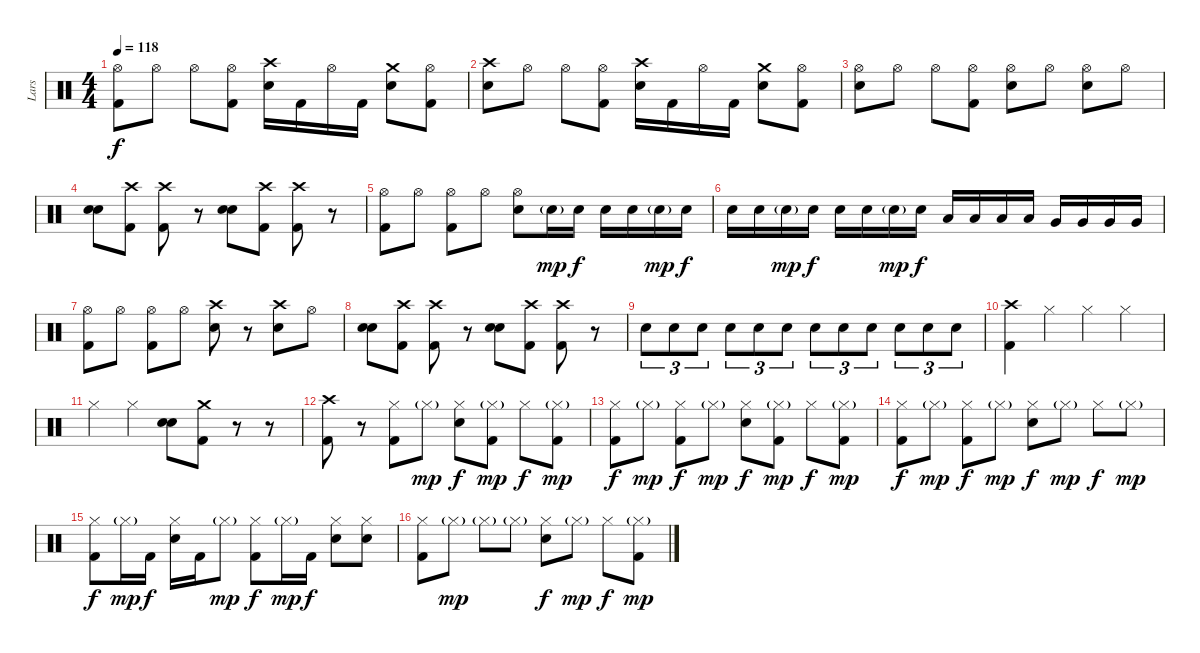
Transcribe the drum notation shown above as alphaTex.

\track ("Lars" "Lars") {solo instrument percussion}
\staff {score}
\articulation defaults
\ts (4 4)
\tempo 118
\clef neutral
\ks c
("Hi-Hat (open)" "Kick (hit) 2").8{dy f} "Hi-Hat (open)".8 "Hi-Hat (open)".8 ("Hi-Hat (open)" "Kick (hit) 2").8 ("Crash high (hit)" "Electric Snare (hit)").16 "Kick (hit) 2".16 "Hi-Hat (open)".16 "Kick (hit) 2".16 ("Crash medium (hit)" "Electric Snare (hit)").8 ("Hi-Hat (open)" "Kick (hit) 2").8 |
("Crash high (hit)" "Electric Snare (hit)").8 "Hi-Hat (open)".8 "Hi-Hat (open)".8 ("Hi-Hat (open)" "Kick (hit) 2").8 ("Crash high (hit)" "Electric Snare (hit)").16 "Kick (hit) 2".16 "Hi-Hat (open)".16 "Kick (hit) 2".16 ("Crash medium (hit)" "Electric Snare (hit)").8 ("Hi-Hat (open)" "Kick (hit) 2").8 |
("Hi-Hat (open)" "Electric Snare (hit)").8 "Hi-Hat (open)".8 "Hi-Hat (open)".8 ("Hi-Hat (open)" "Kick (hit) 2").8 ("Hi-Hat (open)" "Electric Snare (hit)").8 "Hi-Hat (open)".8 ("Hi-Hat (open)" "Electric Snare (hit)").8 "Hi-Hat (open)".8 |
("Electric Snare (hit)" "Electric Snare (hit)").8 ("Crash high (hit)" "Kick (hit) 2").8 ("Crash high (hit)" "Kick (hit) 2").8 r.8 ("Electric Snare (hit)" "Electric Snare (hit)").8 ("Crash high (hit)" "Kick (hit) 2").8 ("Crash high (hit)" "Kick (hit) 2").8 r.8 |
("Hi-Hat (open)" "Kick (hit) 2").8 "Hi-Hat (open)".8 ("Hi-Hat (open)" "Kick (hit) 2").8 "Hi-Hat (open)".8 ("Hi-Hat (open)" "Electric Snare (hit)").8 "Electric Snare (hit)"{g}.16{dy mp} "Electric Snare (hit)".16{dy f} "Electric Snare (hit)".16 "Electric Snare (hit)".16 "Electric Snare (hit)"{g}.16{dy mp} "Electric Snare (hit)".16{dy f} |
"Electric Snare (hit)".16 "Electric Snare (hit)".16 "Electric Snare (hit)"{g}.16{dy mp} "Electric Snare (hit)".16{dy f} "Electric Snare (hit)".16 "Electric Snare (hit)".16 "Electric Snare (hit)"{g}.16{dy mp} "Electric Snare (hit)".16{dy f} "Low Tom (hit)".16 "Low Tom (hit)".16 "Low Tom (hit)".16 "Low Tom (hit)".16 "Very Low Tom (hit)".16 "Very Low Tom (hit)".16 "Very Low Tom (hit)".16 "Very Low Tom (hit)".16 |
("Hi-Hat (open)" "Kick (hit) 2").8 "Hi-Hat (open)".8 ("Hi-Hat (open)" "Kick (hit) 2").8 "Hi-Hat (open)".8 ("Crash high (hit)" "Electric Snare (hit)").8 r.8 ("Crash high (hit)" "Electric Snare (hit)").8 "Hi-Hat (open)".8 |
("Electric Snare (hit)" "Electric Snare (hit)").8 ("Crash high (hit)" "Kick (hit) 2").8 ("Crash high (hit)" "Kick (hit) 2").8 r.8 ("Electric Snare (hit)" "Electric Snare (hit)").8 ("Crash high (hit)" "Kick (hit) 2").8 ("Crash high (hit)" "Kick (hit) 2").8 r.8 |
"Electric Snare (hit)".8{tu (3 2)} "Electric Snare (hit)".8{tu (3 2)} "Electric Snare (hit)".8{tu (3 2)} "Electric Snare (hit)".8{tu (3 2)} "Electric Snare (hit)".8{tu (3 2)} "Electric Snare (hit)".8{tu (3 2)} "Electric Snare (hit)".8{tu (3 2)} "Electric Snare (hit)".8{tu (3 2)} "Electric Snare (hit)".8{tu (3 2)} "Electric Snare (hit)".8{tu (3 2)} "Electric Snare (hit)".8{tu (3 2)} "Electric Snare (hit)".8{tu (3 2)} |
("Crash high (hit)" "Kick (hit) 2").4 "Hi-Hat (closed)".4 "Hi-Hat (closed)".4 "Hi-Hat (closed)".4 |
"Hi-Hat (closed)".4 "Hi-Hat (closed)".4 ("Electric Snare (hit)" "Electric Snare (hit)").8 ("Crash medium (hit)" "Kick (hit) 2").8 r.8 r.8 |
("Crash high (hit)" "Kick (hit) 2").8 r.8 ("Hi-Hat (closed)" "Kick (hit) 2").8 "Hi-Hat (closed)"{g}.8{dy mp} ("Hi-Hat (closed)" "Electric Snare (hit)").8{dy f} ("Hi-Hat (closed)"{g} "Kick (hit) 2").8{dy mp} "Hi-Hat (closed)".8{dy f} ("Hi-Hat (closed)"{g} "Kick (hit) 2").8{dy mp} |
("Hi-Hat (closed)" "Kick (hit) 2").8{dy f} "Hi-Hat (closed)"{g}.8{dy mp} ("Hi-Hat (closed)" "Kick (hit) 2").8{dy f} "Hi-Hat (closed)"{g}.8{dy mp} ("Hi-Hat (closed)" "Electric Snare (hit)").8{dy f} ("Hi-Hat (closed)"{g} "Kick (hit) 2").8{dy mp} "Hi-Hat (closed)".8{dy f} ("Hi-Hat (closed)"{g} "Kick (hit) 2").8{dy mp} |
("Hi-Hat (closed)" "Kick (hit) 2").8{dy f} "Hi-Hat (closed)"{g}.8{dy mp} ("Hi-Hat (closed)" "Kick (hit) 2").8{dy f} "Hi-Hat (closed)"{g}.8{dy mp} ("Hi-Hat (closed)" "Electric Snare (hit)").8{dy f} "Hi-Hat (closed)"{g}.8{dy mp} "Hi-Hat (closed)".8{dy f} "Hi-Hat (closed)"{g}.8{dy mp} |
("Hi-Hat (closed)" "Kick (hit) 2").8{dy f} "Hi-Hat (closed)"{g}.16{dy mp} "Kick (hit) 2".16{dy f} ("Hi-Hat (closed)" "Electric Snare (hit)").16 "Kick (hit) 2".16 "Hi-Hat (closed)"{g}.8{dy mp} ("Hi-Hat (closed)" "Kick (hit) 2").8{dy f} "Hi-Hat (closed)"{g}.16{dy mp} "Kick (hit) 2".16{dy f} ("Hi-Hat (closed)" "Electric Snare (hit)").8 ("Hi-Hat (closed)" "Electric Snare (hit)").8 |
("Hi-Hat (closed)" "Kick (hit) 2").8 "Hi-Hat (closed)"{g}.8{dy mp} "Hi-Hat (closed)"{g}.8 "Hi-Hat (closed)"{g}.8 ("Hi-Hat (closed)" "Electric Snare (hit)").8{dy f} "Hi-Hat (closed)"{g}.8{dy mp} "Hi-Hat (closed)".8{dy f} ("Hi-Hat (closed)"{g} "Kick (hit) 2").8{dy mp}
